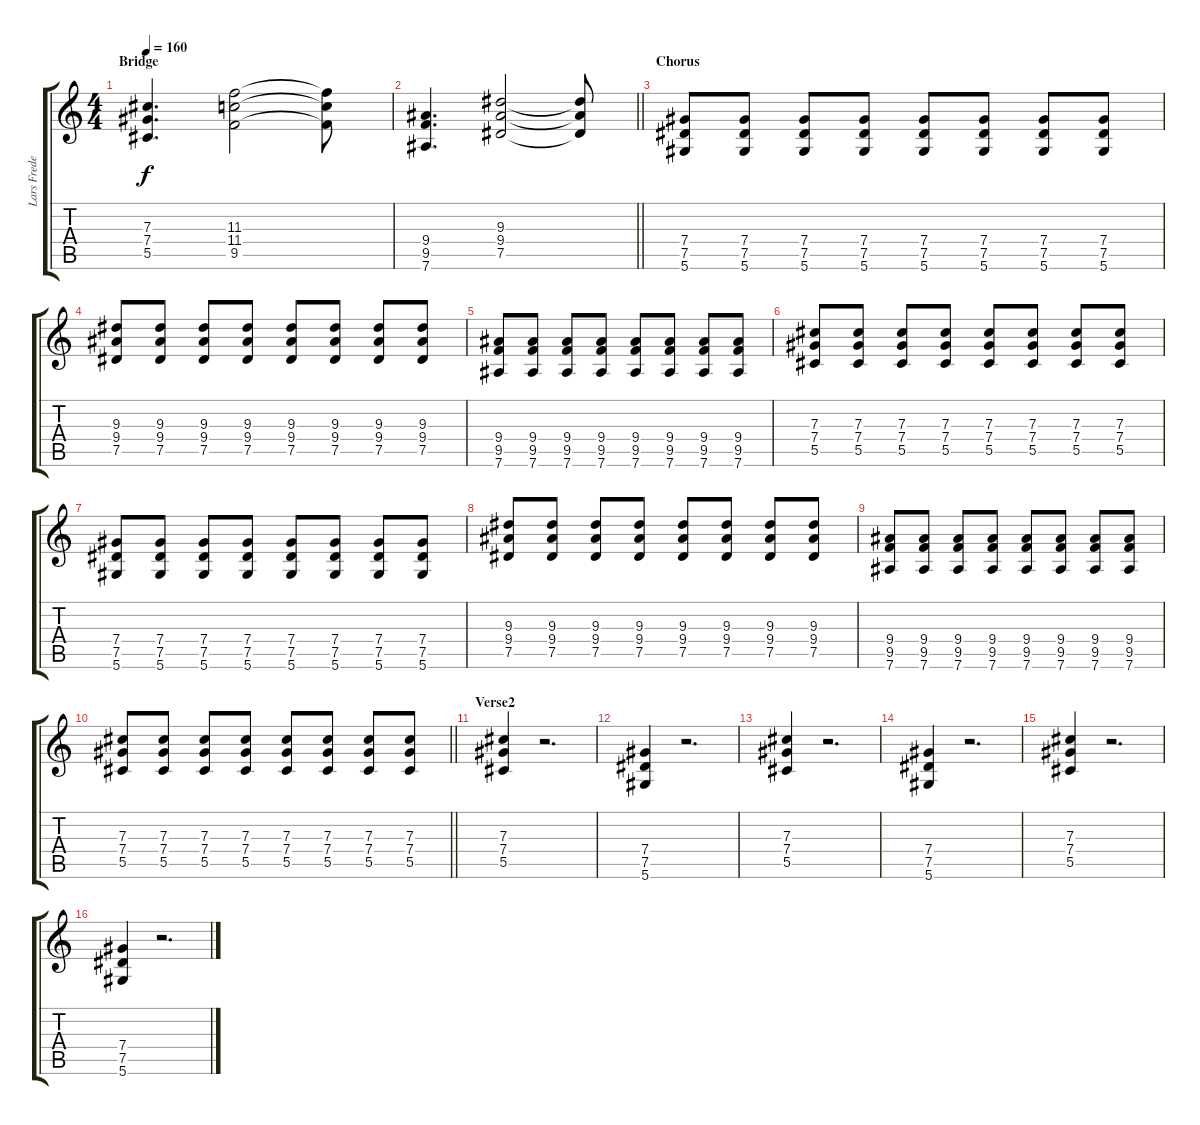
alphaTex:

\track ("Lars Frederikson" "Lars Frede") {instrument distortionguitar}
\staff {score tabs}
\tuning (Eb4 Bb3 Gb3 Db3 Ab2 Eb2) {hide}
\ts (4 4)
\section ("" "Bridge")
\tempo 160
\clef g2
\ks c
(7.3 7.4 5.5).4{d dy f} (11.3 11.4 9.5).2 (11.3{t} 11.4{t} 9.5{t}).8 |
\barLineRight lightlight
(9.4 9.5 7.6).4{d} (9.3 9.4 7.5).2 (9.3{t} 9.4{t} 7.5{t}).8 |
\section ("" "Chorus")
(7.4 7.5 5.6).8 (7.4 7.5 5.6).8 (7.4 7.5 5.6).8 (7.4 7.5 5.6).8 (7.4 7.5 5.6).8 (7.4 7.5 5.6).8 (7.4 7.5 5.6).8 (7.4 7.5 5.6).8 |
(9.3 9.4 7.5).8 (9.3 9.4 7.5).8 (9.3 9.4 7.5).8 (9.3 9.4 7.5).8 (9.3 9.4 7.5).8 (9.3 9.4 7.5).8 (9.3 9.4 7.5).8 (9.3 9.4 7.5).8 |
(9.4 9.5 7.6).8 (9.4 9.5 7.6).8 (9.4 9.5 7.6).8 (9.4 9.5 7.6).8 (9.4 9.5 7.6).8 (9.4 9.5 7.6).8 (9.4 9.5 7.6).8 (9.4 9.5 7.6).8 |
(7.3 7.4 5.5).8 (7.3 7.4 5.5).8 (7.3 7.4 5.5).8 (7.3 7.4 5.5).8 (7.3 7.4 5.5).8 (7.3 7.4 5.5).8 (7.3 7.4 5.5).8 (7.3 7.4 5.5).8 |
(7.4 7.5 5.6).8 (7.4 7.5 5.6).8 (7.4 7.5 5.6).8 (7.4 7.5 5.6).8 (7.4 7.5 5.6).8 (7.4 7.5 5.6).8 (7.4 7.5 5.6).8 (7.4 7.5 5.6).8 |
(9.3 9.4 7.5).8 (9.3 9.4 7.5).8 (9.3 9.4 7.5).8 (9.3 9.4 7.5).8 (9.3 9.4 7.5).8 (9.3 9.4 7.5).8 (9.3 9.4 7.5).8 (9.3 9.4 7.5).8 |
(9.4 9.5 7.6).8 (9.4 9.5 7.6).8 (9.4 9.5 7.6).8 (9.4 9.5 7.6).8 (9.4 9.5 7.6).8 (9.4 9.5 7.6).8 (9.4 9.5 7.6).8 (9.4 9.5 7.6).8 |
\barLineRight lightlight
(7.3 7.4 5.5).8 (7.3 7.4 5.5).8 (7.3 7.4 5.5).8 (7.3 7.4 5.5).8 (7.3 7.4 5.5).8 (7.3 7.4 5.5).8 (7.3 7.4 5.5).8 (7.3 7.4 5.5).8 |
\section ("" "Verse2")
(7.3 7.4 5.5).4 r.2{d} |
(7.4 7.5 5.6).4 r.2{d} |
(7.3 7.4 5.5).4 r.2{d} |
(7.4 7.5 5.6).4 r.2{d} |
(7.3 7.4 5.5).4 r.2{d} |
(7.4 7.5 5.6).4 r.2{d}
